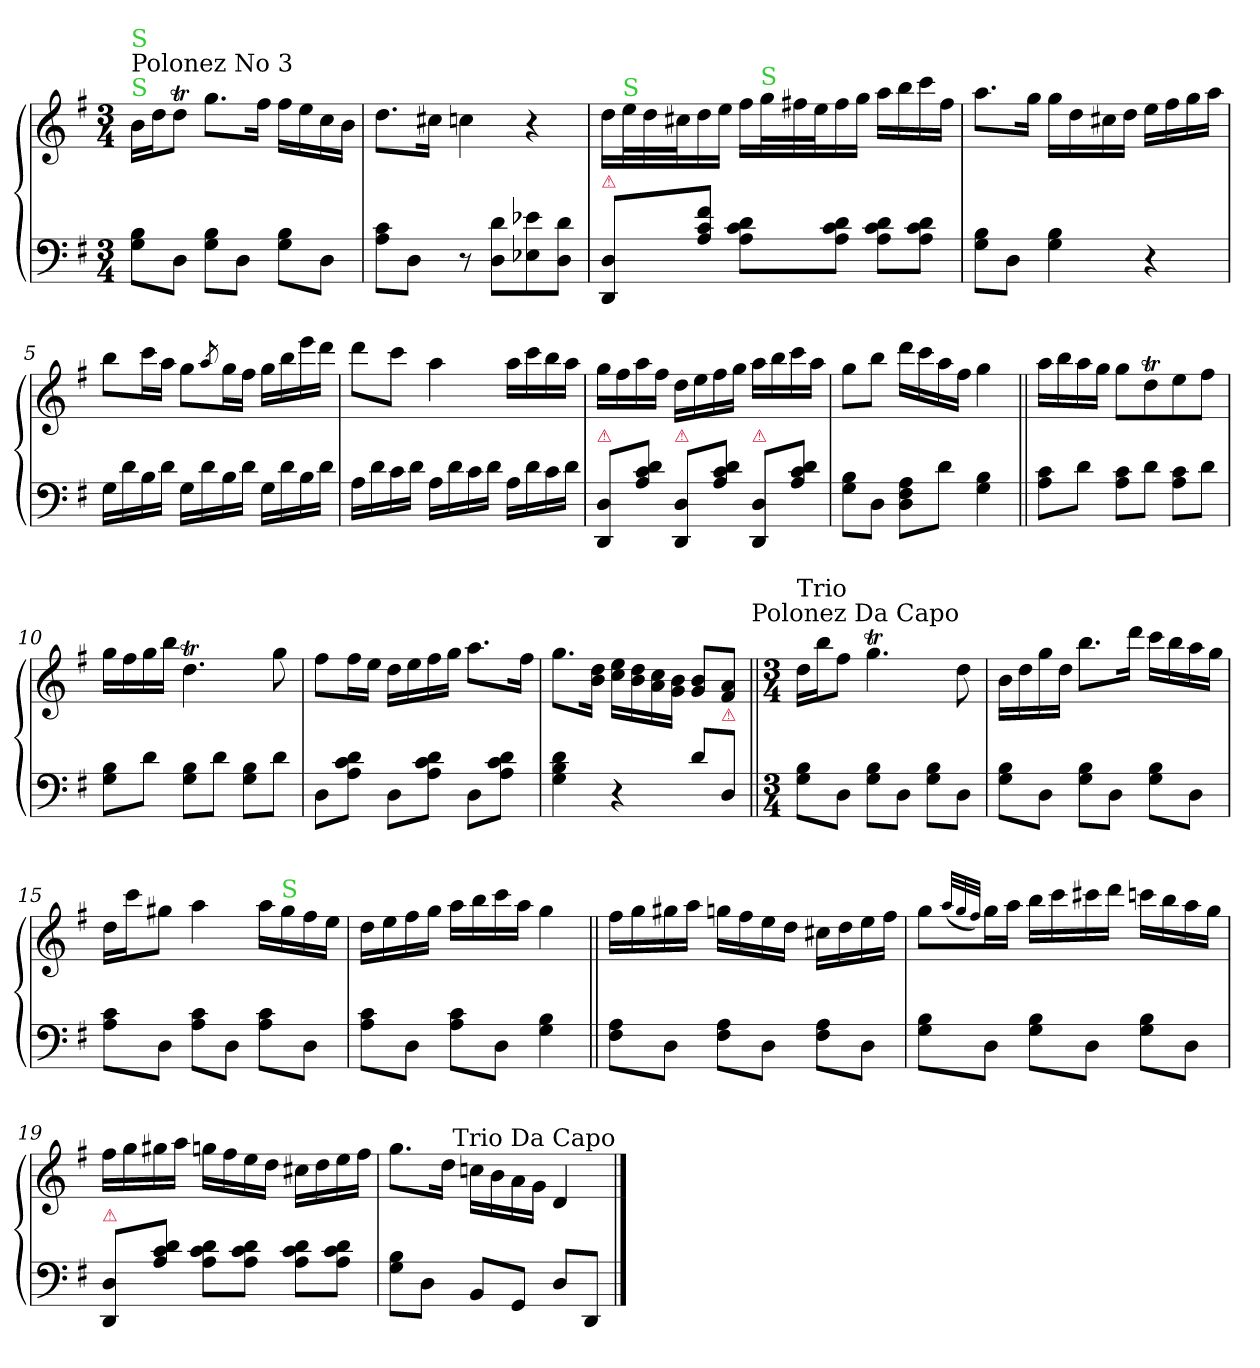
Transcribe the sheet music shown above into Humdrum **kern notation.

**kern	**kern
*part2	*part1
*staff2	*staff1
*clefF4	*clefG2
*k[f#]	*k[f#]
*G:	*G:
*M3/4	*M3/4
=1	=1
!	!LO:TX:a:color=limegreen:t=S
!	!LO:TX:a:t=Polonez No 3
!	!LO:TX:a:color=limegreen:t=S
8G\ 8B\L	16b\LL
.	16dd\J
8D\J	8ddT\J
8G\ 8B\L	8.gg\L
8D\J	.
.	16ff#\Jk
8G\ 8B\L	16ff#\LL
.	16ee\
8D\J	16cc\
.	16b\JJ
=2	=2
8A\ 8c\L	8.dd\L
8D\J	.
.	16cc#X\Jk
8r	4ccn\
8D\ 8d\L	.
8E-X\ 8e-X\	4r
8D\ 8d\J	.
=3	=3
!LO:TX:a:color=crimson:t=⚠	!
8DD/ 8D/L	16dd\LL
*	*Xtuplet
!	!LO:TX:a:color=limegreen:t=S
.	48ee\L
.	48dd\
.	48cc#X\J
8A\ 8c\ 8f#\J	16dd\
.	16ee\JJ
8A\ 8c\ 8d\L	16ff#\LL
!	!LO:TX:a:color=limegreen:t=S
.	48gg\L
.	48ff#X\
.	48ee\J
8A\ 8c\ 8d\J	16ff#\
.	16gg\JJ
8A\ 8c\ 8d\L	16aa\LL
.	16bb\
8A\ 8c\ 8d\J	16ccc\
.	16ff#\JJ
=4	=4
8G\ 8B\L	8.aa\L
8D\J	.
.	16gg\Jk
4G\ 4B\	16gg\LL
.	16dd\
.	16cc#X\
.	16dd\JJ
4r	16ee\LL
.	16ff#\
.	16gg\
.	16aa\JJ
=5	=5
16G\LL	8bb\L
16d\	.
16B\	16ccc\L
16d\JJ	16aa\JJ
16G\LL	8gg\L
16d\	.
.	8qaa/
16B\	16gg\L
16d\JJ	16ff#\JJ
16G\LL	16gg\LL
16d\	16bb\
16B\	16eee\
16d\JJ	16ddd\JJ
=6	=6
16A\LL	8ddd\L
16d\	.
16c\	8ccc\J
16d\JJ	.
16A\LL	4aa\
16d\	.
16c\	.
16d\JJ	.
16A\LL	16aa\LL
16d\	16ccc\
16c\	16bb\
16d\JJ	16aa\JJ
=7	=7
!LO:TX:a:color=crimson:t=⚠	!
8DD/ 8D/L	16gg\LL
.	16ff#\
8A\ 8c\ 8d\J	16aa\
.	16ff#\JJ
!LO:TX:a:color=crimson:t=⚠	!
8DD/ 8D/L	16dd\LL
.	16ee\
8A\ 8c\ 8d\J	16ff#\
.	16gg\JJ
!LO:TX:a:color=crimson:t=⚠	!
8DD/ 8D/L	16aa\LL
.	16bb\
8A\ 8c\ 8d\J	16ccc\
.	16aa\JJ
=8	=8
8G\ 8B\L	8gg\L
8D\J	8bb\J
8D\ 8F#\ 8A\L	16ddd\LL
.	16ccc\
8d\J	16aa\
.	16ff#\JJ
4G\ 4B\	4gg\
=9||	=9||
8A\ 8c\L	16aa\LL
.	16bb\
8d\J	16aa\
.	16gg\JJ
8A\ 8c\L	8gg\L
8d\J	8ddT\
8A\ 8c\L	8ee\
8d\J	8ff#\J
=10	=10
8G\ 8B\L	16gg\LL
.	16ff#\
8d\J	16gg\
.	16bb\JJ
8G\ 8B\L	4.ddT\
8d\J	.
8G\ 8B\L	.
8d\J	8gg\
=11	=11
8D\L	8ff#\L
8A\ 8c\ 8d\J	16ff#\L
.	16ee\JJ
8D\L	16dd\LL
.	16ee\
8A\ 8c\ 8d\J	16ff#\
.	16gg\JJ
8D\L	8.aa\L
8A\ 8c\ 8d\J	.
.	16ff#\Jk
=12	=12
4G\ 4B\ 4d\	8.gg\L
.	16b\ 16dd\Jk
4r	16cc\ 16ee\LL
.	16b\ 16dd\
.	16a\ 16cc\
.	16g\ 16b\JJ
8d\L	8g/ 8b/L
!LO:TX:a:color=crimson:t=⚠	!
8D/J	8f#/ 8a/J
!	!LO:TX:a:t=Polonez Da Capo
=13||	=13||
*M3/4	*M3/4
!	!LO:TX:a:t=Trio
8G\ 8B\L	16dd\LL
.	16bb\J
8D\J	8ff#\J
8G\ 8B\L	4.ggT\
8D\J	.
8G\ 8B\L	.
8D\J	8dd\
=14	=14
8G\ 8B\L	16b\LL
.	16dd\
8D\J	16gg\
.	16dd\JJ
8G\ 8B\L	8.bb\L
8D\J	.
.	16ddd\Jk
8G\ 8B\L	16ccc\LL
.	16bb\
8D\J	16aa\
.	16gg\JJ
=15	=15
8A\ 8c\L	16dd\LL
.	16ccc\J
8D\J	8gg#X\J
8A\ 8c\L	4aa\
8D\J	.
8A\ 8c\L	16aa\LL
!	!LO:TX:a:color=limegreen:t=S
.	16gg#\
8D\J	16ff#\
.	16ee\JJ
=16	=16
8A\ 8c\L	16dd\LL
.	16ee\
8D\J	16ff#\
.	16gg\JJ
8A\ 8c\L	16aa\LL
.	16bb\
8D\J	16ccc\
.	16aa\JJ
4G\ 4B\	4gg\
=17||	=17||
8F#\ 8A\L	16ff#\LL
.	16gg\
8D\J	16gg#X\
.	16aa\JJ
8F#\ 8A\L	16ggn\LL
.	16ff#\
8D\J	16ee\
.	16dd\JJ
8F#\ 8A\L	16cc#X\LL
.	16dd\
8D\J	16ee\
.	16ff#\JJ
=18	=18
8G\ 8B\L	8gg\L
.	(32qqaa/LLL
.	32qqgg/
.	32qqff#/JJJ)
8D\J	16gg\L
.	16aa\JJ
8G\ 8B\L	16bb\LL
.	16ccc\
8D\J	16ccc#X\
.	16ddd\JJ
8G\ 8B\L	16cccn\LL
.	16bb\
8D\J	16aa\
.	16gg\JJ
=19	=19
!LO:TX:a:color=crimson:t=⚠	!
8DD/ 8D/L	16ff#\LL
.	16gg\
8A\ 8c\ 8d\J	16gg#X\
.	16aa\JJ
8A\ 8c\ 8d\L	16ggn\LL
.	16ff#\
8A\ 8c\ 8d\J	16ee\
.	16dd\JJ
8A\ 8c\ 8d\L	16cc#X\LL
.	16dd\
8A\ 8c\ 8d\J	16ee\
.	16ff#\JJ
=20	=20
8G\ 8B\L	8.gg\L
8D\J	.
.	16dd\Jk
8BB/L	16ccn\LL
.	16b\
8GG/J	16a\
.	16g\JJ
8D/L	4d/
8DD/J	.
!	!LO:TX:a:t=Trio Da Capo
==	==
*-	*-
